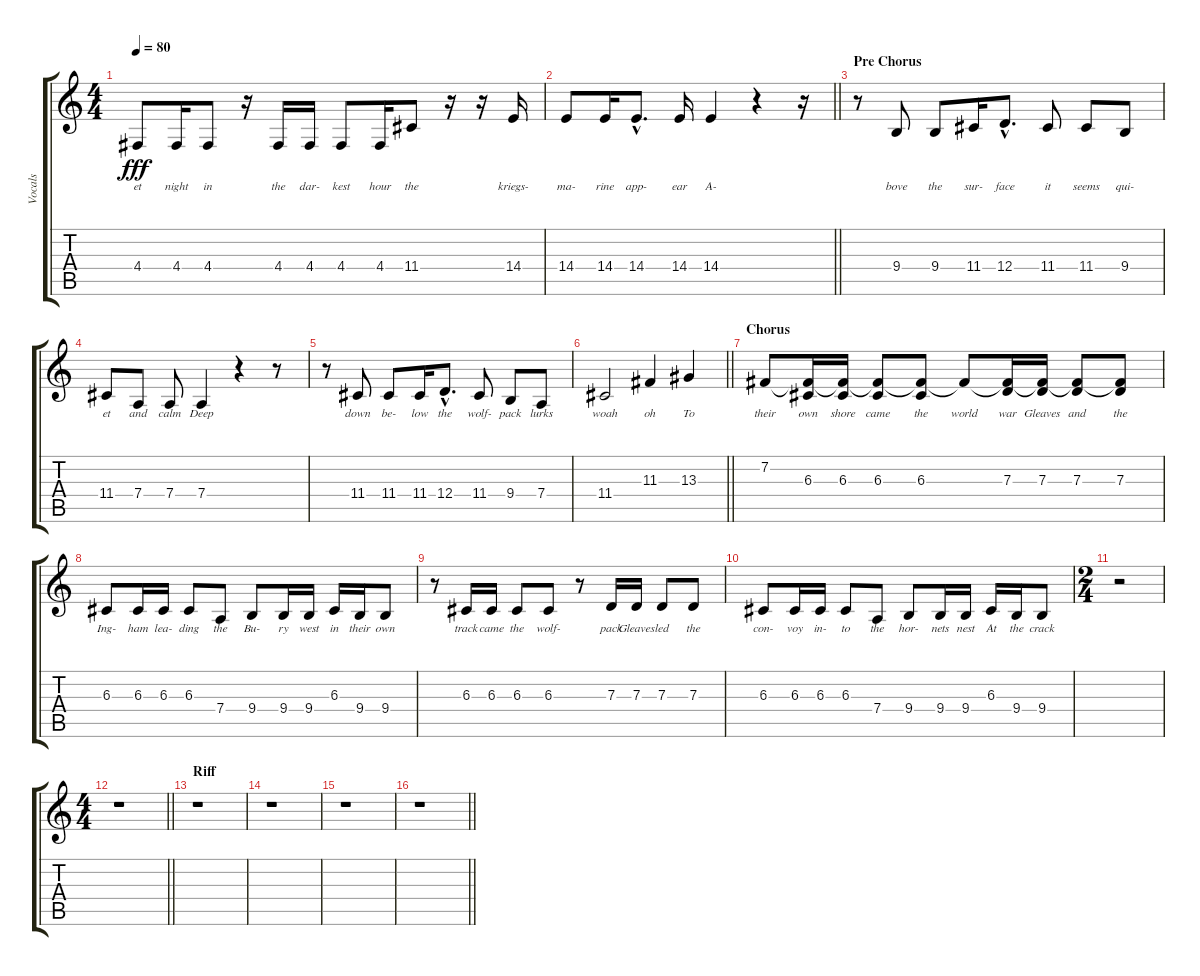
\track ("Vocals" "Vocals") {instrument trumpet}
\staff {score tabs}
\tuning (E4 B3 G3 D3 A2 E2) {hide}
\ts (4 4)
\tempo 80
\clef g2
\ks c
4.4.8{lyrics (0 "et") lyrics (1 "") lyrics (2 "") lyrics (3 "") lyrics (4 "") dy fff} 4.4.16{lyrics (0 "night") lyrics (1 "") lyrics (2 "") lyrics (3 "") lyrics (4 "")} 4.4.8{lyrics (0 "in") lyrics (1 "") lyrics (2 "") lyrics (3 "") lyrics (4 "")} r.16 4.4.16{lyrics (0 "the") lyrics (1 "") lyrics (2 "") lyrics (3 "") lyrics (4 "")} 4.4.16{lyrics (0 "dar-") lyrics (1 "") lyrics (2 "") lyrics (3 "") lyrics (4 "")} 4.4.8{lyrics (0 "kest") lyrics (1 "") lyrics (2 "") lyrics (3 "") lyrics (4 "")} 4.4.16{lyrics (0 "hour") lyrics (1 "") lyrics (2 "") lyrics (3 "") lyrics (4 "")} 11.4.8{lyrics (0 "the") lyrics (1 "") lyrics (2 "") lyrics (3 "") lyrics (4 "")} r.16 r.16 14.4.16{lyrics (0 "kriegs-") lyrics (1 "") lyrics (2 "") lyrics (3 "") lyrics (4 "")} |
\barLineRight lightlight
14.4.8{lyrics (0 "ma-") lyrics (1 "") lyrics (2 "") lyrics (3 "") lyrics (4 "")} 14.4.16{lyrics (0 "rine") lyrics (1 "") lyrics (2 "") lyrics (3 "") lyrics (4 "")} 14.4{hac}.8{d lyrics (0 "app-") lyrics (1 "") lyrics (2 "") lyrics (3 "") lyrics (4 "")} 14.4.16{lyrics (0 "ear") lyrics (1 "") lyrics (2 "") lyrics (3 "") lyrics (4 "")} 14.4.4{lyrics (0 "A-") lyrics (1 "") lyrics (2 "") lyrics (3 "") lyrics (4 "")} r.4 r.16 |
\section ("" "Pre Chorus")
r.8 9.4.8{lyrics (0 "bove") lyrics (1 "") lyrics (2 "") lyrics (3 "") lyrics (4 "")} 9.4.8{lyrics (0 "the") lyrics (1 "") lyrics (2 "") lyrics (3 "") lyrics (4 "")} 11.4.16{lyrics (0 "sur-") lyrics (1 "") lyrics (2 "") lyrics (3 "") lyrics (4 "")} 12.4{hac}.8{d lyrics (0 "face") lyrics (1 "") lyrics (2 "") lyrics (3 "") lyrics (4 "")} 11.4.8{lyrics (0 "it") lyrics (1 "") lyrics (2 "") lyrics (3 "") lyrics (4 "")} 11.4.8{lyrics (0 "seems") lyrics (1 "") lyrics (2 "") lyrics (3 "") lyrics (4 "")} 9.4.8{lyrics (0 "qui-") lyrics (1 "") lyrics (2 "") lyrics (3 "") lyrics (4 "")} |
11.4.8{lyrics (0 "et") lyrics (1 "") lyrics (2 "") lyrics (3 "") lyrics (4 "")} 7.4.8{lyrics (0 "and") lyrics (1 "") lyrics (2 "") lyrics (3 "") lyrics (4 "")} 7.4.8{lyrics (0 "calm") lyrics (1 "") lyrics (2 "") lyrics (3 "") lyrics (4 "")} 7.4.4{lyrics (0 "Deep") lyrics (1 "") lyrics (2 "") lyrics (3 "") lyrics (4 "")} r.4 r.8 |
r.8 11.4.8{lyrics (0 "down") lyrics (1 "") lyrics (2 "") lyrics (3 "") lyrics (4 "")} 11.4.8{lyrics (0 "be-") lyrics (1 "") lyrics (2 "") lyrics (3 "") lyrics (4 "")} 11.4.16{lyrics (0 "low") lyrics (1 "") lyrics (2 "") lyrics (3 "") lyrics (4 "")} 12.4{hac}.8{d lyrics (0 "the") lyrics (1 "") lyrics (2 "") lyrics (3 "") lyrics (4 "")} 11.4.8{lyrics (0 "wolf-") lyrics (1 "") lyrics (2 "") lyrics (3 "") lyrics (4 "")} 9.4.8{lyrics (0 "pack") lyrics (1 "") lyrics (2 "") lyrics (3 "") lyrics (4 "")} 7.4.8{lyrics (0 "lurks") lyrics (1 "") lyrics (2 "") lyrics (3 "") lyrics (4 "")} |
\barLineRight lightlight
11.4.2{lyrics (0 "woah") lyrics (1 "") lyrics (2 "") lyrics (3 "") lyrics (4 "")} 11.3.4{lyrics (0 "oh") lyrics (1 "") lyrics (2 "") lyrics (3 "") lyrics (4 "")} 13.3.4{lyrics (0 "To") lyrics (1 "") lyrics (2 "") lyrics (3 "") lyrics (4 "")} |
\section ("" "Chorus")
7.2.8{lyrics (0 "their") lyrics (1 "") lyrics (2 "") lyrics (3 "") lyrics (4 "")} (7.2{t} 6.3).16{lyrics (0 "own") lyrics (1 "") lyrics (2 "") lyrics (3 "") lyrics (4 "")} (7.2{t} 6.3).16{lyrics (0 "shore") lyrics (1 "") lyrics (2 "") lyrics (3 "") lyrics (4 "")} (7.2{t} 6.3).8{lyrics (0 "came") lyrics (1 "") lyrics (2 "") lyrics (3 "") lyrics (4 "")} (7.2{t} 6.3).8{lyrics (0 "the") lyrics (1 "") lyrics (2 "") lyrics (3 "") lyrics (4 "")} 7.2{t}.8{lyrics (0 "world") lyrics (1 "") lyrics (2 "") lyrics (3 "") lyrics (4 "")} (7.2{t} 7.3).16{lyrics (0 "war") lyrics (1 "") lyrics (2 "") lyrics (3 "") lyrics (4 "")} (7.2{t} 7.3).16{lyrics (0 "Gleaves") lyrics (1 "") lyrics (2 "") lyrics (3 "") lyrics (4 "")} (7.2{t} 7.3).8{lyrics (0 "and") lyrics (1 "") lyrics (2 "") lyrics (3 "") lyrics (4 "")} (7.2{t} 7.3).8{lyrics (0 "the") lyrics (1 "") lyrics (2 "") lyrics (3 "") lyrics (4 "")} |
6.3.8{lyrics (0 "Ing-") lyrics (1 "") lyrics (2 "") lyrics (3 "") lyrics (4 "")} 6.3.16{lyrics (0 "ham") lyrics (1 "") lyrics (2 "") lyrics (3 "") lyrics (4 "")} 6.3.16{lyrics (0 "lea-") lyrics (1 "") lyrics (2 "") lyrics (3 "") lyrics (4 "")} 6.3.8{lyrics (0 "ding") lyrics (1 "") lyrics (2 "") lyrics (3 "") lyrics (4 "")} 7.4.8{lyrics (0 "the") lyrics (1 "") lyrics (2 "") lyrics (3 "") lyrics (4 "")} 9.4.8{lyrics (0 "Bu-") lyrics (1 "") lyrics (2 "") lyrics (3 "") lyrics (4 "")} 9.4.16{lyrics (0 "ry") lyrics (1 "") lyrics (2 "") lyrics (3 "") lyrics (4 "")} 9.4.16{lyrics (0 "west") lyrics (1 "") lyrics (2 "") lyrics (3 "") lyrics (4 "")} 6.3.16{lyrics (0 "in") lyrics (1 "") lyrics (2 "") lyrics (3 "") lyrics (4 "")} 9.4.16{lyrics (0 "their") lyrics (1 "") lyrics (2 "") lyrics (3 "") lyrics (4 "")} 9.4.8{lyrics (0 "own") lyrics (1 "") lyrics (2 "") lyrics (3 "") lyrics (4 "")} |
r.8 6.3.16{lyrics (0 "track") lyrics (1 "") lyrics (2 "") lyrics (3 "") lyrics (4 "")} 6.3.16{lyrics (0 "came") lyrics (1 "") lyrics (2 "") lyrics (3 "") lyrics (4 "")} 6.3.8{lyrics (0 "the") lyrics (1 "") lyrics (2 "") lyrics (3 "") lyrics (4 "")} 6.3.8{lyrics (0 "wolf-") lyrics (1 "") lyrics (2 "") lyrics (3 "") lyrics (4 "")} r.8 7.3.16{lyrics (0 "pack") lyrics (1 "") lyrics (2 "") lyrics (3 "") lyrics (4 "")} 7.3.16{lyrics (0 "Gleaves") lyrics (1 "") lyrics (2 "") lyrics (3 "") lyrics (4 "")} 7.3.8{lyrics (0 "led") lyrics (1 "") lyrics (2 "") lyrics (3 "") lyrics (4 "")} 7.3.8{lyrics (0 "the") lyrics (1 "") lyrics (2 "") lyrics (3 "") lyrics (4 "")} |
6.3.8{lyrics (0 "con-") lyrics (1 "") lyrics (2 "") lyrics (3 "") lyrics (4 "")} 6.3.16{lyrics (0 "voy") lyrics (1 "") lyrics (2 "") lyrics (3 "") lyrics (4 "")} 6.3.16{lyrics (0 "in-") lyrics (1 "") lyrics (2 "") lyrics (3 "") lyrics (4 "")} 6.3.8{lyrics (0 "to") lyrics (1 "") lyrics (2 "") lyrics (3 "") lyrics (4 "")} 7.4.8{lyrics (0 "the") lyrics (1 "") lyrics (2 "") lyrics (3 "") lyrics (4 "")} 9.4.8{lyrics (0 "hor-") lyrics (1 "") lyrics (2 "") lyrics (3 "") lyrics (4 "")} 9.4.16{lyrics (0 "nets") lyrics (1 "") lyrics (2 "") lyrics (3 "") lyrics (4 "")} 9.4.16{lyrics (0 "nest") lyrics (1 "") lyrics (2 "") lyrics (3 "") lyrics (4 "")} 6.3.16{lyrics (0 "At") lyrics (1 "") lyrics (2 "") lyrics (3 "") lyrics (4 "")} 9.4.16{lyrics (0 "the") lyrics (1 "") lyrics (2 "") lyrics (3 "") lyrics (4 "")} 9.4.8{lyrics (0 "crack") lyrics (1 "") lyrics (2 "") lyrics (3 "") lyrics (4 "")} |
\ts (2 4)
r.2 |
\ts (4 4)
\barLineRight lightlight
r.1 |
\section ("" "Riff")
r.1 |
r.1 |
r.1 |
\barLineRight lightlight
r.1
